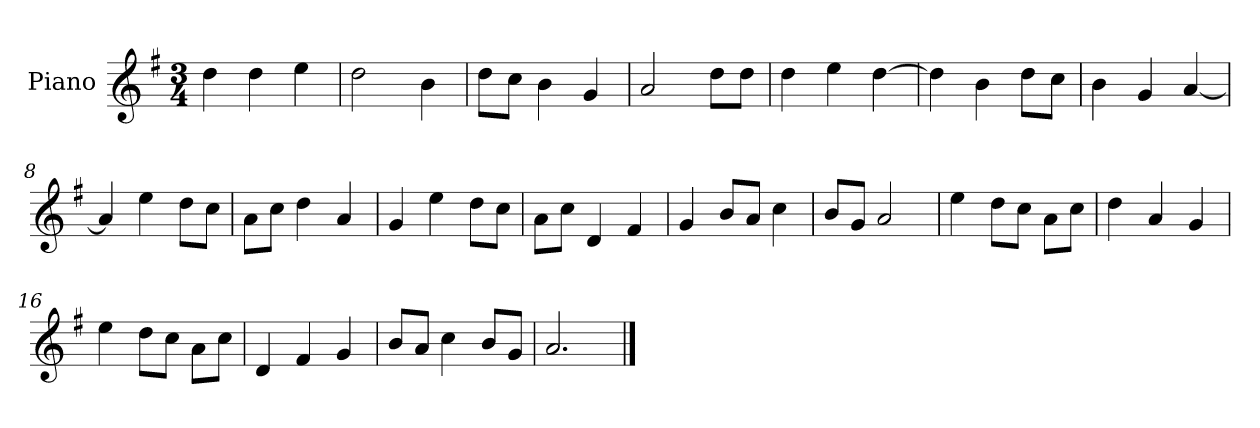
**kern
*part1
*staff1
*I"Piano
*I'P-no
*clefG2
*k[f#]
*M3/4
*MM178
=1
4dd\
4dd\
4ee\
=2
2dd\
4b\
=3
8dd\L
8cc\J
4b\
4g/
=4
2a/
8dd\L
8dd\J
=5
4dd\
4ee\
[4dd\
=6
4dd\]
4b\
8dd\L
8cc\J
=7
4b\
4g/
[4a/
=8
4a/]
4ee\
8dd\L
8cc\J
=9
8a\L
8cc\J
4dd\
4a/
=10
4g/
4ee\
8dd\L
8cc\J
!!LO:LB:g=z
=11
8a\L
8cc\J
4d/
4f#/
=12
4g/
8b/L
8a/J
4cc\
=13
8b/L
8g/J
2a/
=14
4ee\
8dd\L
8cc\J
8a\L
8cc\J
=15
4dd\
4a/
4g/
=16
4ee\
8dd\L
8cc\J
8a\L
8cc\J
=17
4d/
4f#/
4g/
=18
8b/L
8a/J
4cc\
8b/L
8g/J
=19
2.a/
==
*-
